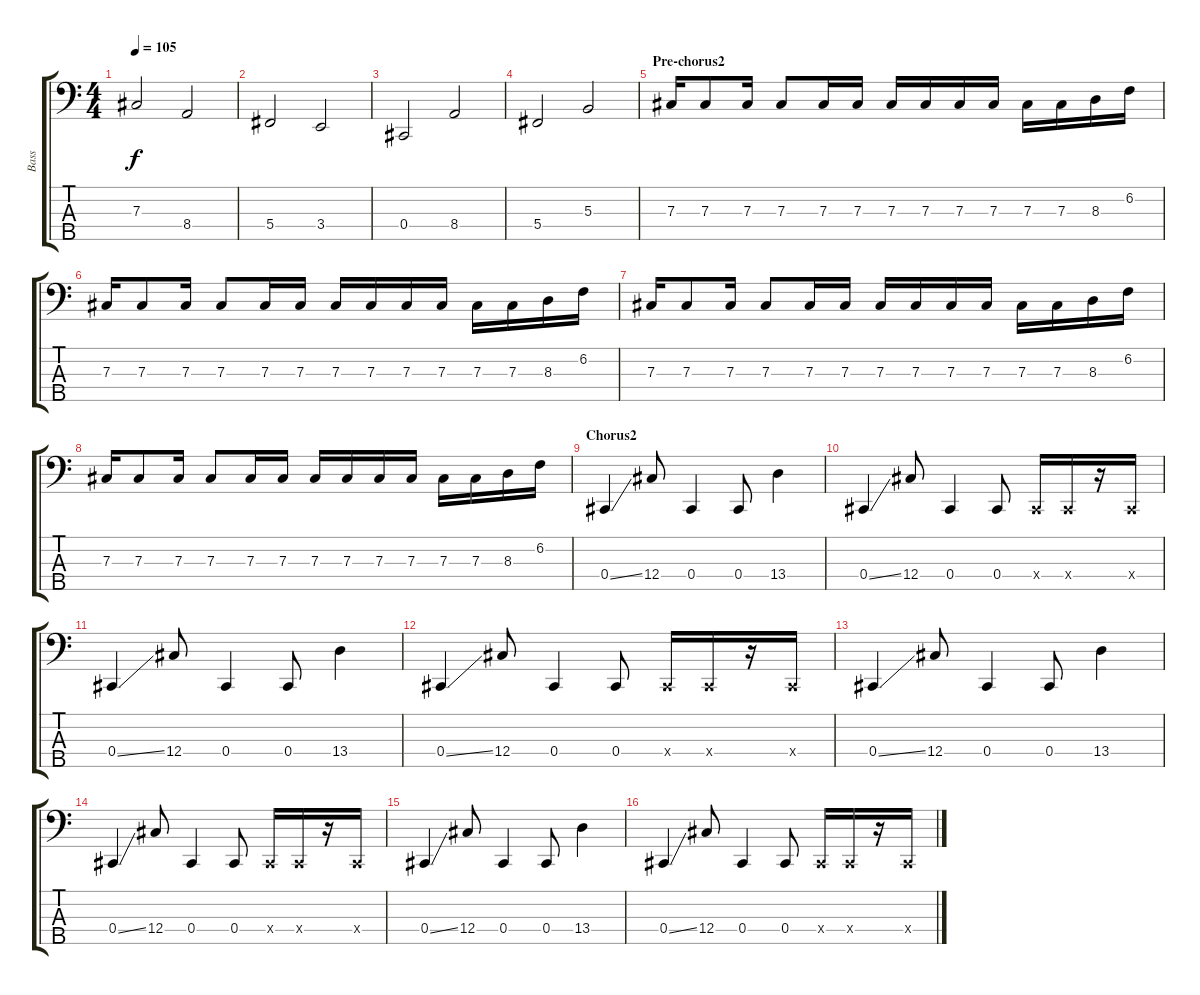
\track ("Bass" "Bass") {instrument electricbassfinger}
\staff {score tabs}
\tuning (E2 B1 Gb1 Db1 Bb0) {hide}
\ts (4 4)
\tempo 105
\clef f4
\ks c
7.3.2{dy f} 8.4.2 |
5.4.2 3.4.2 |
0.4.2 8.4.2 |
5.4.2 5.3.2 |
\section ("" "Pre-chorus2")
7.3.16 7.3.8 7.3.16 7.3.8 7.3.16 7.3.16 7.3.16 7.3.16 7.3.16 7.3.16 7.3.16 7.3.16 8.3.16 6.2.16 |
7.3.16 7.3.8 7.3.16 7.3.8 7.3.16 7.3.16 7.3.16 7.3.16 7.3.16 7.3.16 7.3.16 7.3.16 8.3.16 6.2.16 |
7.3.16 7.3.8 7.3.16 7.3.8 7.3.16 7.3.16 7.3.16 7.3.16 7.3.16 7.3.16 7.3.16 7.3.16 8.3.16 6.2.16 |
7.3.16 7.3.8 7.3.16 7.3.8 7.3.16 7.3.16 7.3.16 7.3.16 7.3.16 7.3.16 7.3.16 7.3.16 8.3.16 6.2.16 |
\section ("" "Chorus2")
0.4{ss}.4 12.4.8 0.4.4 0.4.8 13.4.4 |
0.4{ss}.4 12.4.8 0.4.4 0.4.8 0.4{x}.16 0.4{x}.16 r.16 0.4{x}.16 |
0.4{ss}.4 12.4.8 0.4.4 0.4.8 13.4.4 |
0.4{ss}.4 12.4.8 0.4.4 0.4.8 0.4{x}.16 0.4{x}.16 r.16 0.4{x}.16 |
0.4{ss}.4 12.4.8 0.4.4 0.4.8 13.4.4 |
0.4{ss}.4 12.4.8 0.4.4 0.4.8 0.4{x}.16 0.4{x}.16 r.16 0.4{x}.16 |
0.4{ss}.4 12.4.8 0.4.4 0.4.8 13.4.4 |
0.4{ss}.4 12.4.8 0.4.4 0.4.8 0.4{x}.16 0.4{x}.16 r.16 0.4{x}.16
